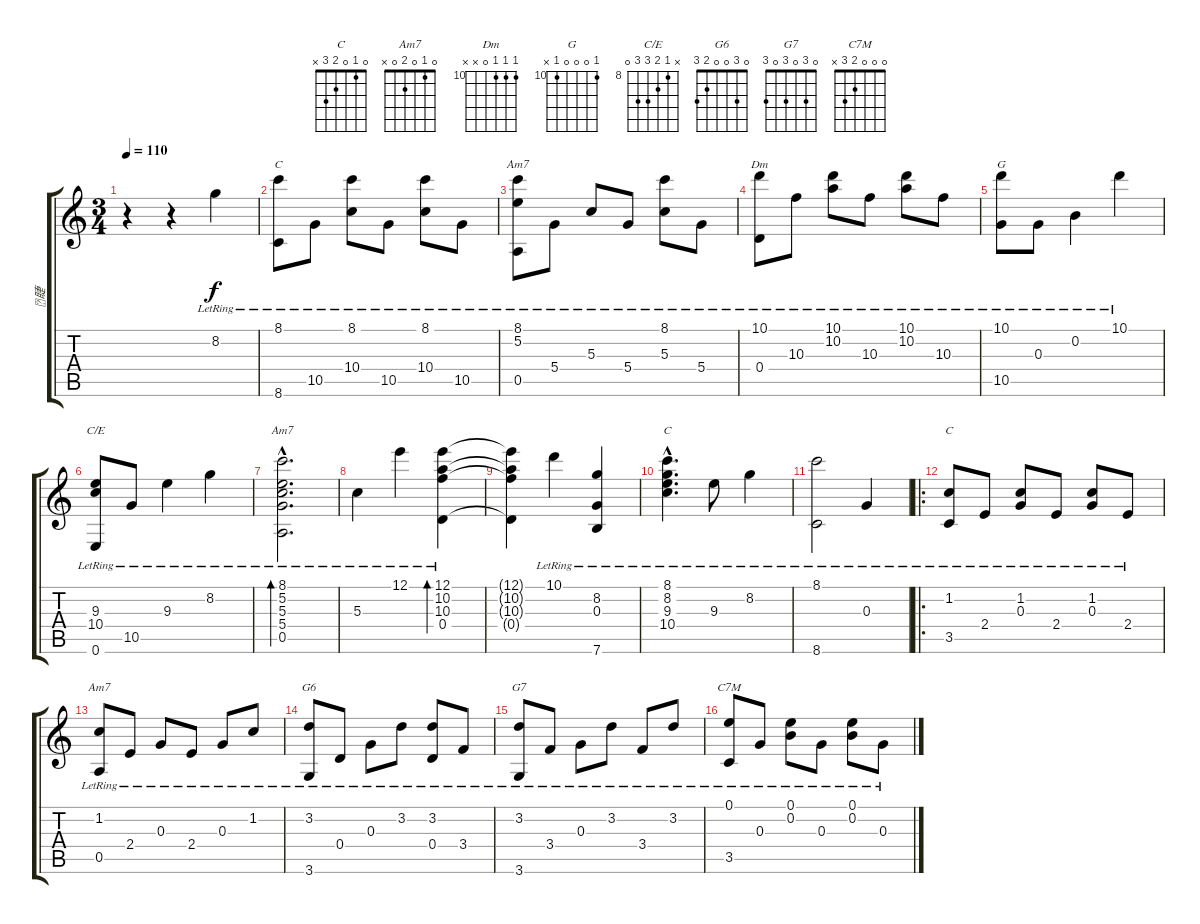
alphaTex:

\track ("睫" "睫") {instrument acousticguitarnylon}
\staff {score tabs}
\tuning (E4 B3 G3 D3 A2 E2) {hide}
\chord ("C" 8 8 9 10 10 8) {firstfret 8 barre 8}
\chord ("Am7" 8 5 5 5 0 x) {firstfret 5 barre 5}
\chord ("Dm" 10 10 10 0 x x) {firstfret 10}
\chord ("G" 10 0 0 0 10 x) {firstfret 10}
\chord ("C/E" x 8 9 10 10 0) {firstfret 8}
\chord ("Am7" 8 5 5 5 0 x) {firstfret 5}
\chord ("C" 8 8 9 10 x x) {firstfret 8}
\chord ("C" 0 1 0 2 3 x)
\chord ("Am7" 0 1 0 2 0 x)
\chord ("G6" 0 3 0 0 2 3)
\chord ("G7" 0 3 0 3 0 3)
\chord ("C7M" 0 0 0 2 3 x)
\ts (3 4)
\tempo 110
\clef g2
\ks c
r.4{dy f instrument acousticguitarnylon} r.4 8.2{lr}.4 |
(8.1{lr} 8.6{lr}).8{ch "C"} 10.5{lr}.8 (8.1{lr} 10.4{lr}).8 10.5{lr}.8 (8.1{lr} 10.4{lr}).8 10.5{lr}.8 |
(8.1{lr} 5.2{lr} 0.5{lr}).8{ch "Am7"} 5.4{lr}.8 5.3{lr}.8 5.4{lr}.8 (8.1{lr} 5.3{lr}).8 5.4{lr}.8 |
(10.1{lr} 0.4{lr}).8{ch "Dm"} 10.3{lr}.8 (10.1{lr} 10.2{lr}).8 10.3{lr}.8 (10.1{lr} 10.2{lr}).8 10.3{lr}.8 |
(10.1{lr} 10.5{lr}).8{ch "G"} 0.3{lr}.8 0.2{lr}.4 10.1{lr}.4 |
(9.3{lr} 10.4{lr} 0.6{lr}).8{ch "C/E"} 10.5{lr}.8 9.3{lr}.4 8.2{lr}.4 |
(8.1{hac lr} 5.2{hac lr} 5.3{hac lr} 5.4{hac lr} 0.5{hac lr}).2{d bd 480 ch "Am7"} |
5.3{lr}.4 12.1{lr}.4 (12.1{lr} 10.2{lr} 10.3{lr} 0.4{lr}).4{bd 480} |
(12.1{t} 10.2{t} 10.3{t} 0.4{t}).4 10.1{lr}.4 (8.2{lr} 0.3{lr} 7.6{lr}).4 |
(8.1{hac lr} 8.2{hac lr} 9.3{hac lr} 10.4{hac lr}).4{d ch "C"} 9.3{lr}.8 8.2{lr}.4 |
(8.1{lr} 8.6{lr}).2 0.3{lr}.4 |
\ro
(1.2{lr} 3.5{lr}).8{ch "C"} 2.4{lr}.8 (1.2{lr} 0.3{lr}).8 2.4{lr}.8 (1.2{lr} 0.3{lr}).8 2.4{lr}.8 |
(1.2{lr} 0.5{lr}).8{ch "Am7"} 2.4{lr}.8 0.3{lr}.8 2.4{lr}.8 0.3{lr}.8 1.2{lr}.8 |
(3.2{lr} 3.6{lr}).8{ch "G6"} 0.4{lr}.8 0.3{lr}.8 3.2{lr}.8 (3.2{lr} 0.4{lr}).8 3.4{lr}.8 |
(3.2{lr} 3.6{lr}).8{ch "G7"} 3.4{lr}.8 0.3{lr}.8 3.2{lr}.8 3.4{lr}.8 3.2{lr}.8 |
(0.1{lr} 3.5{lr}).8{ch "C7M"} 0.3{lr}.8 (0.1{lr} 0.2{lr}).8 0.3{lr}.8 (0.1{lr} 0.2{lr}).8 0.3{lr}.8
